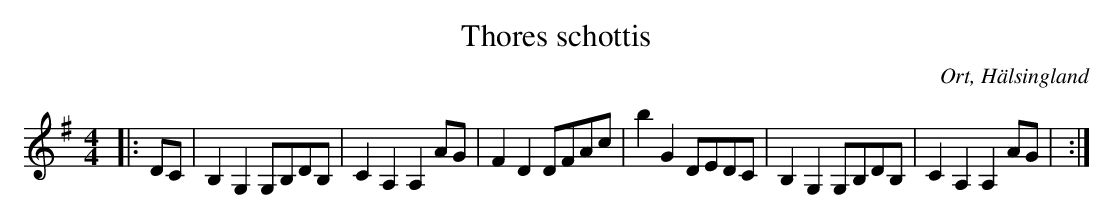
X:1
T:Thores schottis
O:Ort, Hälsingland
M:4/4
L:1/8
K:G
|: DC | B,2 G,2 G,B,DB,| C2 A,2 A,2 AG | F2 D2 DFAc | b2 G2 DEDC |B,2 G,2 G,B,DB,| C2 A,2 A,2 AG |   :|
